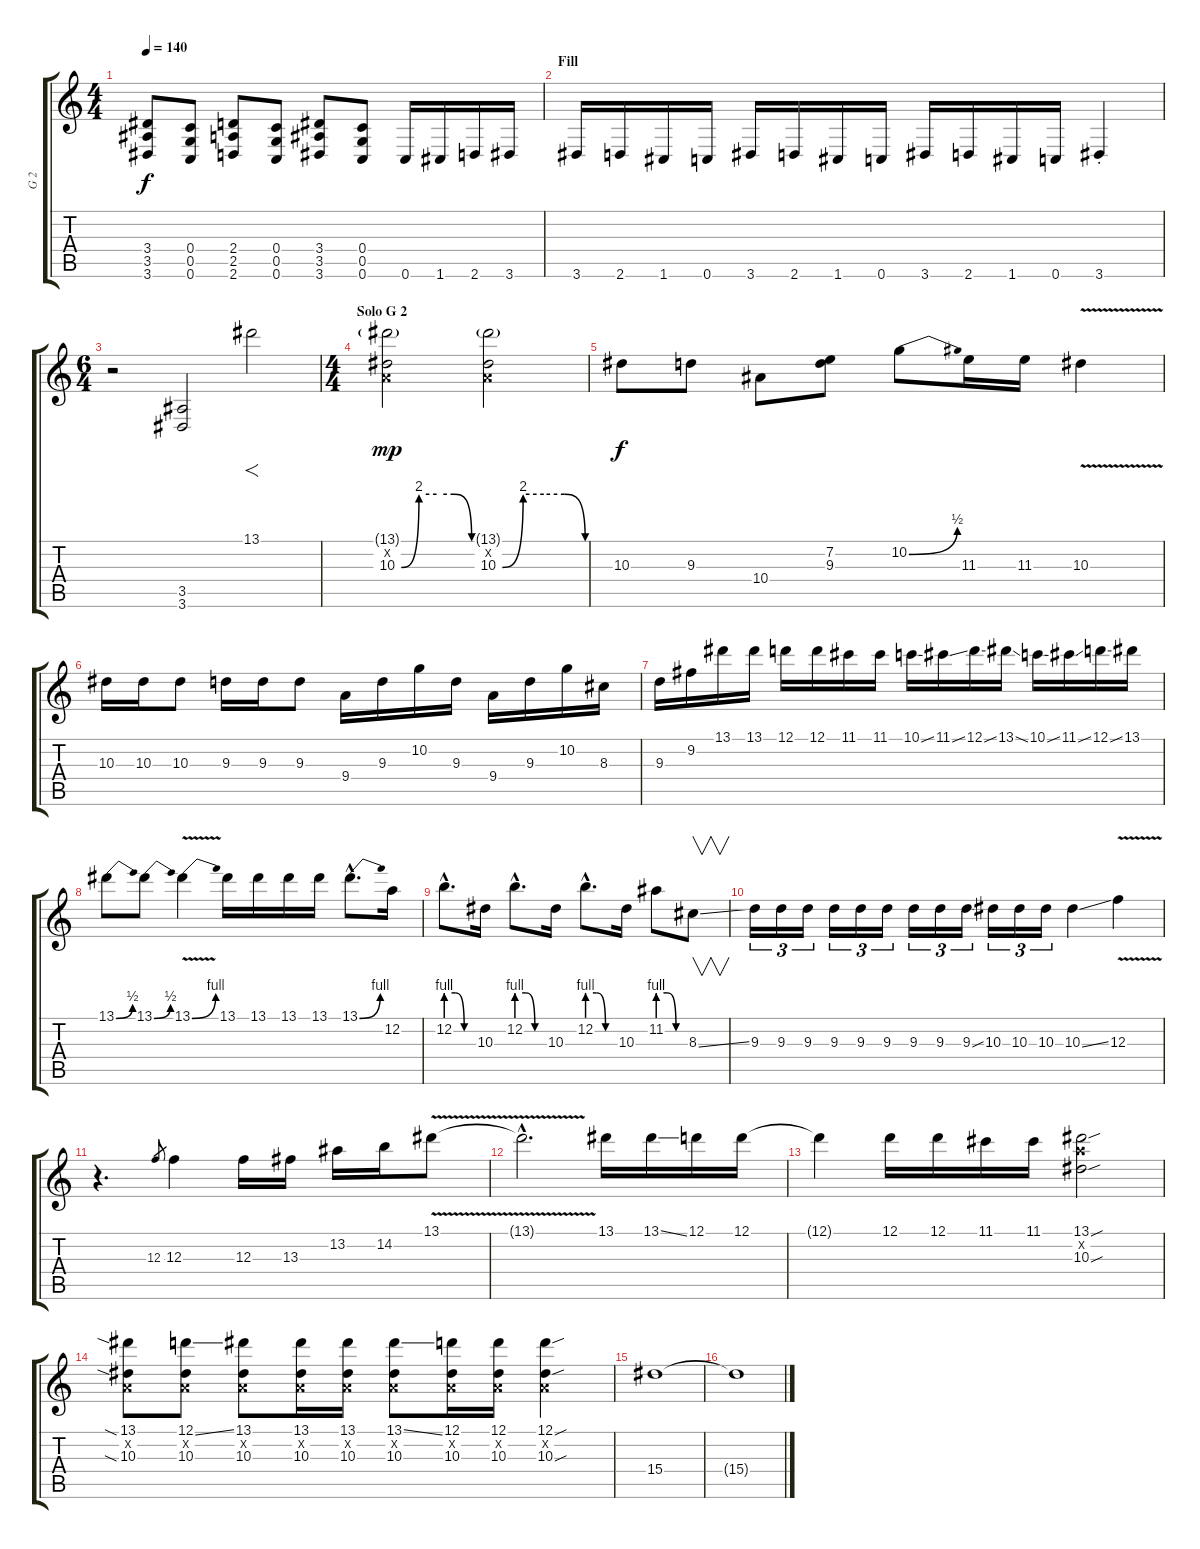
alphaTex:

\track ("G 2" "G 2") {instrument overdrivenguitar}
\staff {score tabs}
\tuning (D4 A3 F3 C3 G2 C2) {hide}
\ts (4 4)
\tempo 140
\clef g2
\ks c
(3.4 3.5 3.6).8{dy f} (0.4 0.5 0.6).8 (2.4 2.5 2.6).8 (0.4 0.5 0.6).8 (3.4 3.5 3.6).8 (0.4 0.5 0.6).8 0.6.16 1.6.16 2.6.16 3.6.16 |
\section ("" "Fill")
3.6.16 2.6.16 1.6.16 0.6.16 3.6.16 2.6.16 1.6.16 0.6.16 3.6.16 2.6.16 1.6.16 0.6.16 3.6{st}.4 |
\ts (6 4)
r.2 (3.5 3.6).2 13.1.2{f} |
\ts (4 4)
\section ("" "Solo G 2")
(13.1{g} 0.2{x} 10.3{be (custom 0 0 15 8 30 8 45 8 60 0)}).2{dy mp} (13.1{g} 0.2{x} 10.3{be (custom 0 0 15 8 30 8 45 8 60 0)}).2 |
10.3.8{dy f} 9.3.8 10.4.8 (7.2 9.3).8 10.2{be (bend 0 0 60 2)}.8 11.3.16 11.3.16 10.3{v}.4 |
10.3.16 10.3.16 10.3.8 9.3.16 9.3.16 9.3.8 9.4.16 9.3.16 10.2.16 9.3.16 9.4.16 9.3.16 10.2.16 8.3.16 |
9.3.16 9.2.16 13.1.16 13.1.16 12.1.16 12.1.16 11.1.16 11.1.16 10.1{ss}.16 11.1{ss}.16 12.1{ss}.16 13.1{ss}.16 10.1{ss}.16 11.1{ss}.16 12.1{ss}.16 13.1.16 |
13.1{be (bend 0 0 60 2)}.8 13.1{be (bend 0 0 60 2)}.8 13.1{be (bend 0 0 60 4) v}.4 13.1.16 13.1.16 13.1.16 13.1.16 13.1{be (bend 0 0 60 4) hac}.8{d} 12.2.16 |
12.2{be (custom 0 4 20 4 40 0 60 0) hac}.8{d} 10.3.16 12.2{be (custom 0 4 20 4 40 0 60 0) hac}.8{d} 10.3.16 12.2{be (custom 0 4 20 4 40 0 60 0) hac}.8{d} 10.3.16 11.2{be (custom 0 4 20 4 40 0 60 0)}.8 8.3{ss}.8{v} |
9.3.16{tu (3 2)} 9.3.16{tu (3 2)} 9.3.16{tu (3 2)} 9.3.16{tu (3 2)} 9.3.16{tu (3 2)} 9.3.16{tu (3 2)} 9.3.16{tu (3 2)} 9.3.16{tu (3 2)} 9.3{ss}.16{tu (3 2)} 10.3.16{tu (3 2)} 10.3.16{tu (3 2)} 10.3.16{tu (3 2)} 10.3{ss}.4 12.3{v}.4 |
r.4{d} 12.3.8{gr} 12.3.4 12.3.16 13.3.16 13.2.16 14.2.16 13.1{v}.8 |
13.1{hac t}.2{d} 13.1.16 13.1{ss}.16 12.1.16 12.1.16 |
12.1{t}.4 12.1.16 12.1.16 11.1.16 11.1.16 (13.1{sou} 12.2{x} 10.3{sou}).2 |
(13.1{sia} 0.2{x} 10.3{sia}).8 (12.1{ss} 0.2{x} 10.3).8 (13.1 0.2{x} 10.3).8 (13.1 0.2{x} 10.3).16 (13.1 0.2{x} 10.3).16 (13.1{ss} 0.2{x} 10.3).8 (12.1 0.2{x} 10.3).16 (12.1 0.2{x} 10.3).16 (12.1{sou} 0.2{x} 10.3{sou}).4 |
15.4.1 |
15.4{t}.1
